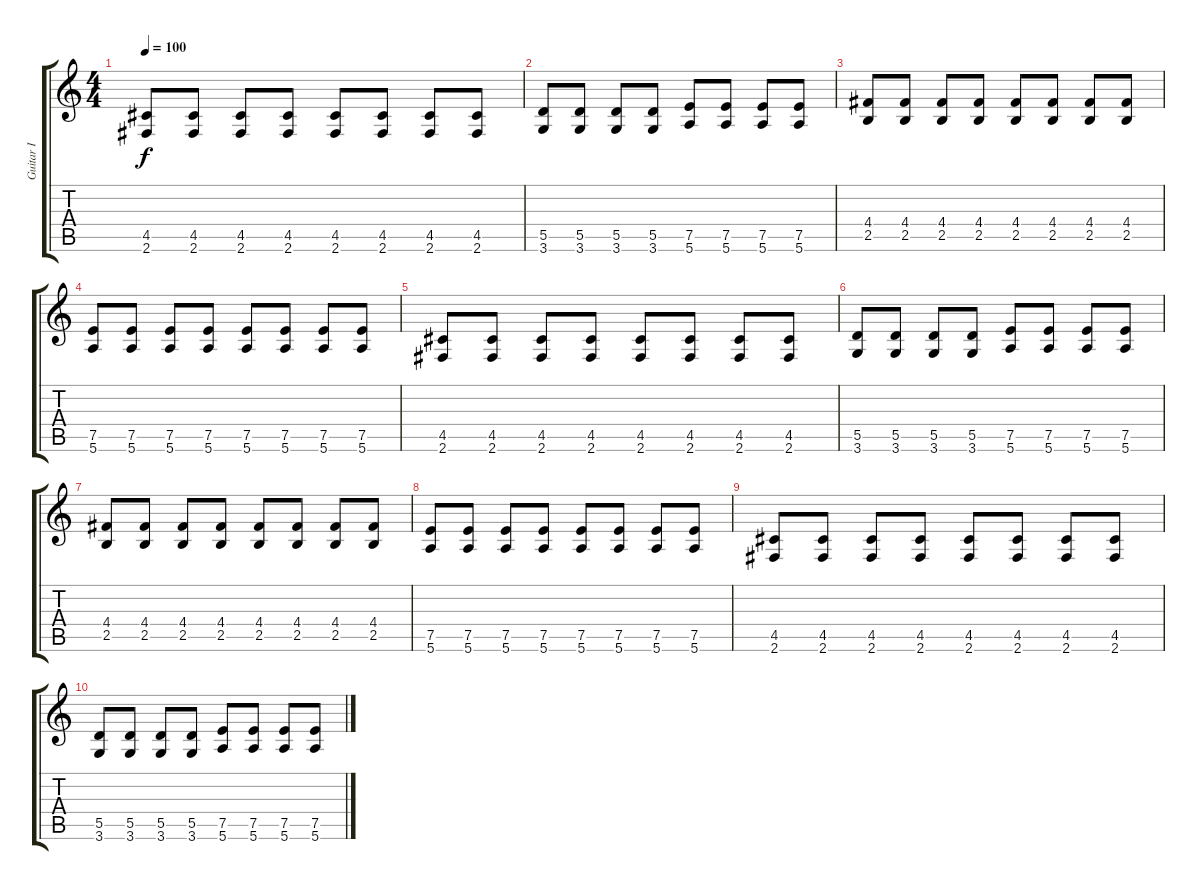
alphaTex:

\track ("Guitar I" "Guitar I") {instrument distortionguitar}
\staff {score tabs}
\tuning (E4 B3 G3 D3 A2 E2) {hide}
\ts (4 4)
\tempo 100
\clef g2
\ks c
(4.5 2.6).8{dy f} (4.5 2.6).8 (4.5 2.6).8 (4.5 2.6).8 (4.5 2.6).8 (4.5 2.6).8 (4.5 2.6).8 (4.5 2.6).8 |
(5.5 3.6).8 (5.5 3.6).8 (5.5 3.6).8 (5.5 3.6).8 (7.5 5.6).8 (7.5 5.6).8 (7.5 5.6).8 (7.5 5.6).8 |
(4.4 2.5).8 (4.4 2.5).8 (4.4 2.5).8 (4.4 2.5).8 (4.4 2.5).8 (4.4 2.5).8 (4.4 2.5).8 (4.4 2.5).8 |
(7.5 5.6).8 (7.5 5.6).8 (7.5 5.6).8 (7.5 5.6).8 (7.5 5.6).8 (7.5 5.6).8 (7.5 5.6).8 (7.5 5.6).8 |
(4.5 2.6).8 (4.5 2.6).8 (4.5 2.6).8 (4.5 2.6).8 (4.5 2.6).8 (4.5 2.6).8 (4.5 2.6).8 (4.5 2.6).8 |
(5.5 3.6).8 (5.5 3.6).8 (5.5 3.6).8 (5.5 3.6).8 (7.5 5.6).8 (7.5 5.6).8 (7.5 5.6).8 (7.5 5.6).8 |
(4.4 2.5).8 (4.4 2.5).8 (4.4 2.5).8 (4.4 2.5).8 (4.4 2.5).8 (4.4 2.5).8 (4.4 2.5).8 (4.4 2.5).8 |
(7.5 5.6).8 (7.5 5.6).8 (7.5 5.6).8 (7.5 5.6).8 (7.5 5.6).8 (7.5 5.6).8 (7.5 5.6).8 (7.5 5.6).8 |
(4.5 2.6).8 (4.5 2.6).8 (4.5 2.6).8 (4.5 2.6).8 (4.5 2.6).8 (4.5 2.6).8 (4.5 2.6).8 (4.5 2.6).8 |
(5.5 3.6).8 (5.5 3.6).8 (5.5 3.6).8 (5.5 3.6).8 (7.5 5.6).8 (7.5 5.6).8 (7.5 5.6).8 (7.5 5.6).8
